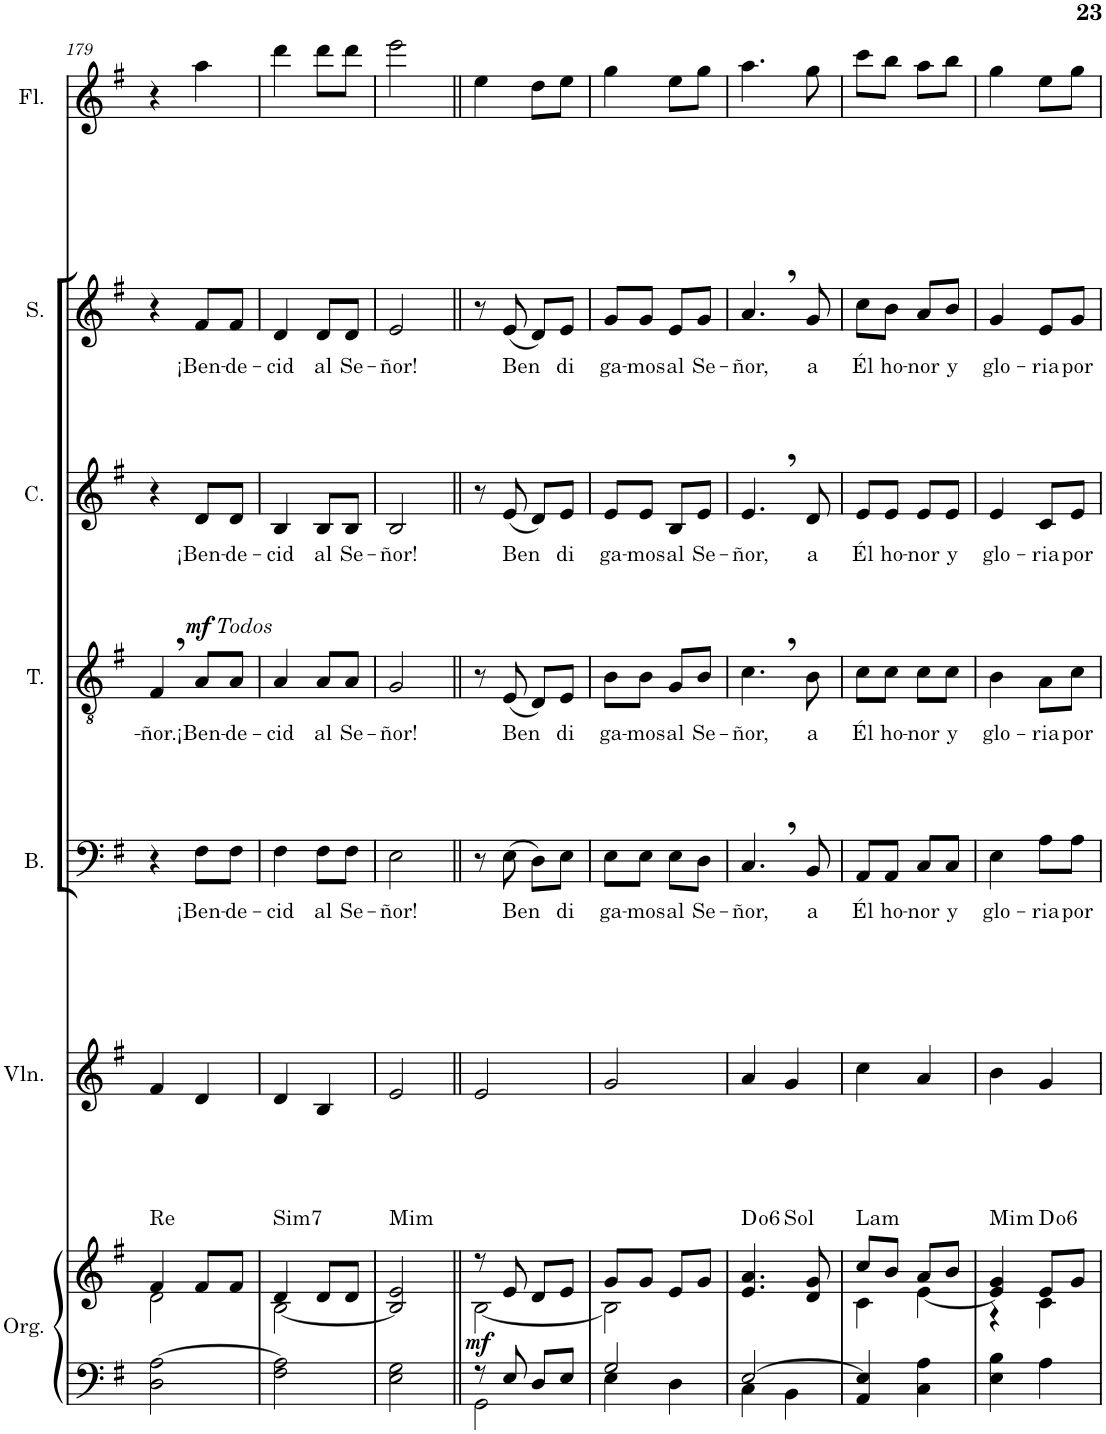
**kern	**kern	**dynam	**harte	**kern	**kern	**text	**kern	**text	**dynam	**kern	**text	**kern	**text	**kern
*part7	*part7	*part7	*part7	*part6	*part5	*part5	*part4	*part4	*part4	*part3	*part3	*part2	*part2	*part1
*staff8	*staff7	*staff7/8	*	*staff6	*staff5	*staff5	*staff4	*staff4	*staff4	*staff3	*staff3	*staff2	*staff2	*staff1
*I"Órgano	*	*	*	*I"Violín	*I"Bajo	*	*I"Tenor	*	*	*I"Contralto	*	*I"Soprano	*	*I"Flauta
*	*	*	*	*I'Vln.	*I'B.	*	*I'T.	*	*	*I'C.	*	*I'S.	*	*I'Fl.
!!LO:PB:g=z
*clefF4	*clefG2	*	*	*clefG2	*clefF4	*	*clefGv2	*	*	*clefG2	*	*clefG2	*	*clefG2
*k[f#]	*k[f#]	*	*	*k[f#]	*k[f#]	*	*k[f#]	*	*	*k[f#]	*	*k[f#]	*	*k[f#]
*M2/4	*M2/4	*	*	*M2/4	*M2/4	*	*M2/4	*	*	*M2/4	*	*M2/4	*	*M2/4
=179	=179	=179	=179	=179	=179	=179	=179	=179	=179	=179	=179	=179	=179	=179
*	*^	*	*	*	*	*	*	*	*	*	*	*	*	*
!	!	!	!	!LO:H:kt=Re	!	!	!	!	!LO:LY:b	!	!	!	!	!	!
2D\ [2A\	4f#/	2d\	.	N	4f#/	4r	.	4F#,/	-ñor.	.	4r	.	4r	.	4r
!	!	!	!	!	!	!	!	!LO:TX:a:i:t=Todos	!	!	!	!	!	!	!
!	!	!	!	!	!	!	!LO:LY:b	!	!LO:LY:b	!LO:DY:a	!	!LO:LY:b	!	!LO:LY:b	!
.	8f#/L	.	.	.	4d/	8F#\L	¡Ben-	8A/L	¡Ben-	mf	8d/L	¡Ben-	8f#/L	¡Ben-	4aa\
!	!	!	!	!	!	!	!LO:LY:b	!	!LO:LY:b	!	!	!LO:LY:b	!	!LO:LY:b	!
.	8f#/J	.	.	.	.	8F#\J	-de-	8A/J	-de-	.	8d/J	-de-	8f#/J	-de-	.
=180	=180	=180	=180	=180	=180	=180	=180	=180	=180	=180	=180	=180	=180	=180	=180
!	!	!	!	!LO:H:kt=Sim7	!	!	!LO:LY:b	!	!LO:LY:b	!	!	!LO:LY:b	!	!LO:LY:b	!
2F#\ 2A\]	4d/	[2B\	.	N	4d/	4F#\	-cid	4A/	-cid	.	4B/	-cid	4d/	-cid	4ddd\
!	!	!	!	!	!	!	!LO:LY:b	!	!LO:LY:b	!	!	!LO:LY:b	!	!LO:LY:b	!
.	8d/L	.	.	.	4B/	8F#\L	al	8A/L	al	.	8B/L	al	8d/L	al	8ddd\L
!	!	!	!	!	!	!	!LO:LY:b	!	!LO:LY:b	!	!	!LO:LY:b	!	!LO:LY:b	!
.	8d/J	.	.	.	.	8F#\J	Se-	8A/J	Se-	.	8B/J	Se-	8d/J	Se-	8ddd\J
*	*v	*v	*	*	*	*	*	*	*	*	*	*	*	*	*
=181	=181	=181	=181	=181	=181	=181	=181	=181	=181	=181	=181	=181	=181	=181
!	!	!	!LO:H:kt=Mim	!	!	!LO:LY:b	!	!LO:LY:b	!	!	!LO:LY:b	!	!LO:LY:b	!
2E\ 2G\	2B/] 2e/	.	N	2e/	2E\	-ñor!	2G/	-ñor!	.	2B/	-ñor!	2e/	-ñor!	2eee\
=182||	=182||	=182||	=182||	=182||	=182||	=182||	=182||	=182||	=182||	=182||	=182||	=182||	=182||	=182||
*^	*^	*	*	*	*	*	*	*	*	*	*	*	*	*
!	!	!	!	!LO:DY:b	!	!	!	!	!	!	!	!	!	!	!	!
8r	2GG\	8r	[2B\	mf	.	2e/	8r	.	8r	.	.	8r	.	8r	.	4ee\
!	!	!	!	!	!	!	!	!LO:LY:b	!	!LO:LY:b	!	!	!LO:LY:b	!	!LO:LY:b	!
8E/	.	8e/	.	.	.	.	(8E\	Ben	(8E/	Ben	.	(8e/	Ben	(8e/	Ben	.
8D/L	.	8d/L	.	.	.	.	8D\L)	.	8D/L)	.	.	8d/L)	.	8d/L)	.	8dd\L
!	!	!	!	!	!	!	!	!LO:LY:b	!	!LO:LY:b	!	!	!LO:LY:b	!	!LO:LY:b	!
8E/J	.	8e/J	.	.	.	.	8E\J	di	8E/J	di	.	8e/J	di	8e/J	di	8ee\J
=183	=183	=183	=183	=183	=183	=183	=183	=183	=183	=183	=183	=183	=183	=183	=183	=183
!	!	!	!	!	!	!	!	!LO:LY:b	!	!LO:LY:b	!	!	!LO:LY:b	!	!LO:LY:b	!
2G/	4E\	8g/L	2B\]	.	.	2g/	8E\L	-ga-	8B\L	-ga-	.	8e/L	-ga-	8g/L	-ga-	4gg\
!	!	!	!	!	!	!	!	!LO:LY:b	!	!LO:LY:b	!	!	!LO:LY:b	!	!LO:LY:b	!
.	.	8g/J	.	.	.	.	8E\J	-mos	8B\J	-mos	.	8e/J	-mos	8g/J	-mos	.
!	!	!	!	!	!	!	!	!LO:LY:b	!	!LO:LY:b	!	!	!LO:LY:b	!	!LO:LY:b	!
.	4D\	8e/L	.	.	.	.	8E\L	al	8G/L	al	.	8B/L	al	8e/L	al	8ee\L
!	!	!	!	!	!	!	!	!LO:LY:b	!	!LO:LY:b	!	!	!LO:LY:b	!	!LO:LY:b	!
.	.	8g/J	.	.	.	.	8D\J	Se-	8B/J	Se-	.	8e/J	Se-	8g/J	Se-	8gg\J
*	*	*v	*v	*	*	*	*	*	*	*	*	*	*	*	*	*
=184	=184	=184	=184	=184	=184	=184	=184	=184	=184	=184	=184	=184	=184	=184	=184
!	!	!	!	!LO:H:n=1:kt=6	!	!	!LO:LY:b	!	!LO:LY:b	!	!	!LO:LY:b	!	!LO:LY:b	!
!	!	!	!	!LO:H:n=2:kt=Sol	!	!	!	!	!	!	!	!	!	!	!
[2E/	4C\	4.e/ 4.a/	.	D:dim(6) N	4a/	4.C,/	-ñor,	4.c,\	-ñor,	.	4.e,/	-ñor,	4.a,/	-ñor,	4.aa\
.	4BB\	.	.	.	4g/	.	.	.	.	.	.	.	.	.	.
!	!	!	!	!	!	!	!LO:LY:b	!	!LO:LY:b	!	!	!LO:LY:b	!	!LO:LY:b	!
.	.	8d/ 8g/	.	.	.	8BB/	a	8B\	a	.	8d/	a	8g/	a	8gg\
*v	*v	*	*	*	*	*	*	*	*	*	*	*	*	*	*
=185	=185	=185	=185	=185	=185	=185	=185	=185	=185	=185	=185	=185	=185	=185
*	*^	*	*	*	*	*	*	*	*	*	*	*	*	*
!	!	!	!	!LO:H:kt=Lam	!	!	!LO:LY:b	!	!LO:LY:b	!	!	!LO:LY:b	!	!LO:LY:b	!
4AA/ 4E/]	8cc/L	4c\	.	N	4cc\	8AA/L	Él	8c\L	Él	.	8e/L	Él	8cc\L	Él	8ccc\L
!	!	!	!	!	!	!	!LO:LY:b	!	!LO:LY:b	!	!	!LO:LY:b	!	!LO:LY:b	!
.	8b/J	.	.	.	.	8AA/J	ho-	8c\J	ho-	.	8e/J	ho-	8b\J	ho-	8bb\J
!	!	!	!	!	!	!	!LO:LY:b	!	!LO:LY:b	!	!	!LO:LY:b	!	!LO:LY:b	!
4C\ 4A\	8a/L	[4e\	.	.	4a/	8C/L	-nor	8c\L	-nor	.	8e/L	-nor	8a/L	-nor	8aa\L
!	!	!	!	!	!	!	!LO:LY:b	!	!LO:LY:b	!	!	!LO:LY:b	!	!LO:LY:b	!
.	8b/J	.	.	.	.	8C/J	y	8c\J	y	.	8e/J	y	8b/J	y	8bb\J
=186	=186	=186	=186	=186	=186	=186	=186	=186	=186	=186	=186	=186	=186	=186	=186
!	!	!	!	!LO:H:kt=Mim	!	!	!LO:LY:b	!	!LO:LY:b	!	!	!LO:LY:b	!	!LO:LY:b	!
4E\ 4B\	4e/] 4g/	4r	.	N	4b\	4E\	glo-	4B\	glo-	.	4e/	glo-	4g/	glo-	4gg\
!	!	!	!	!LO:H:kt=6	!	!	!LO:LY:b	!	!LO:LY:b	!	!	!LO:LY:b	!	!LO:LY:b	!
4A\	8e/L	4c\	.	D:dim(6)	4g/	8A\L	-ria	8A\L	-ria	.	8c/L	-ria	8e/L	-ria	8ee\L
!	!	!	!	!	!	!	!LO:LY:b	!	!LO:LY:b	!	!	!LO:LY:b	!	!LO:LY:b	!
.	8g/J	.	.	.	.	8A\J	por	8c\J	por	.	8e/J	por	8g/J	por	8gg\J
*	*v	*v	*	*	*	*	*	*	*	*	*	*	*	*	*
=	=	=	=	=	=	=	=	=	=	=	=	=	=	=
*-	*-	*-	*-	*-	*-	*-	*-	*-	*-	*-	*-	*-	*-	*-
